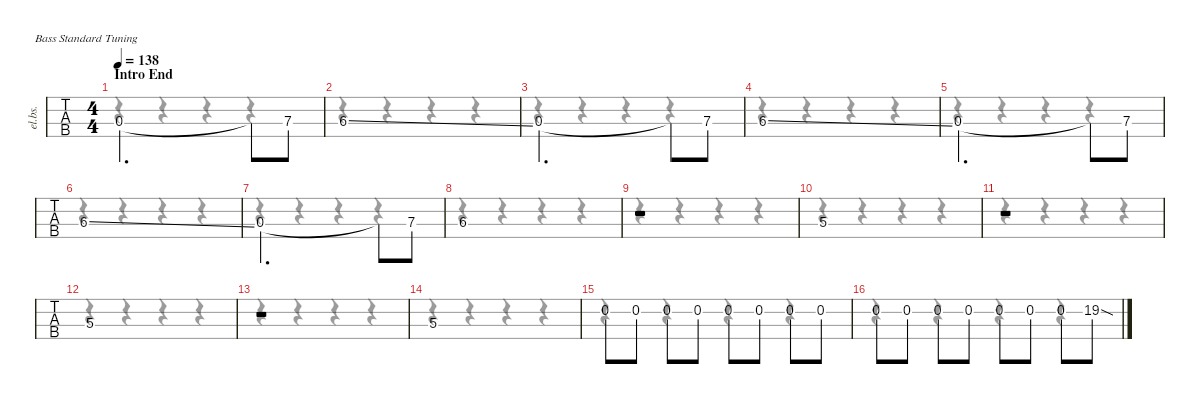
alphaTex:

\defaultSystemsLayout 4
\hideDynamics
\bracketExtendMode nobrackets
\track ("Cliff Burton (clean)" "el.bs.") {instrument electricbassfinger}
\staff {tabs}
\tuning (G2 D2 A1 E1)
\voice
\ts (4 4)
\section ("" "Intro End")
\tempo 138
\clef f4
\ks c
0.3.2{d dy mp beam Up} 0.3{t}.8{beam Up} 7.3.8{beam Up} |
6.3{ss acc #}.1{beam Up} |
0.3.2{d beam Up} 0.3{t}.8{beam Up} 7.3.8{beam Up} |
6.3{ss acc #}.1{beam Up} |
0.3.2{d beam Up} 0.3{t}.8{beam Up} 7.3.8{beam Up} |
6.3{ss acc #}.1{beam Up} |
0.3.2{d beam Up} 0.3{t}.8{beam Up} 7.3.8{beam Up} |
6.3{acc #}.1{beam Up} |
r.1{beam Up} |
5.3.1{beam Up} |
r.1{beam Up} |
5.3.1{beam Up} |
r.1{beam Up} |
5.3.1{beam Up} |
0.2.8{dy f beam Up} 0.2.8{beam Up} 0.2.8{beam Up} 0.2.8{beam Up} 0.2.8{beam Up} 0.2.8{beam Up} 0.2.8{beam Up} 0.2.8{beam Up} |
0.2.8{beam Up} 0.2.8{beam Up} 0.2.8{beam Up} 0.2.8{beam Up} 0.2.8{beam Up} 0.2.8{beam Up} 0.2.8{beam Up} 19.2{sod}.8{beam Up}
\voice
\clef f4
\ottava regular
\simile none
\ks c
r.4{dy mf beam Down} r.4{beam Down} r.4{beam Down} r.4{beam Down} |
r.4{beam Down} r.4{beam Down} r.4{beam Down} r.4{beam Down} |
r.4{beam Down} r.4{beam Down} r.4{beam Down} r.4{beam Down} |
r.4{beam Down} r.4{beam Down} r.4{beam Down} r.4{beam Down} |
r.4{beam Down} r.4{beam Down} r.4{beam Down} r.4{beam Down} |
r.4{beam Down} r.4{beam Down} r.4{beam Down} r.4{beam Down} |
r.4{beam Down} r.4{beam Down} r.4{beam Down} r.4{beam Down} |
r.4{beam Down} r.4{beam Down} r.4{beam Down} r.4{beam Down} |
r.4{beam Down} r.4{beam Down} r.4{beam Down} r.4{beam Down} |
r.4{beam Down} r.4{beam Down} r.4{beam Down} r.4{beam Down} |
r.4{beam Down} r.4{beam Down} r.4{beam Down} r.4{beam Down} |
r.4{beam Down} r.4{beam Down} r.4{beam Down} r.4{beam Down} |
r.4{beam Down} r.4{beam Down} r.4{beam Down} r.4{beam Down} |
r.4{beam Down} r.4{beam Down} r.4{beam Down} r.4{beam Down} |
r.4{beam Down} r.4{beam Down} r.4{beam Down} r.4{beam Down} |
r.4{beam Down} r.4{beam Down} r.4{beam Down} r.4{beam Down}
